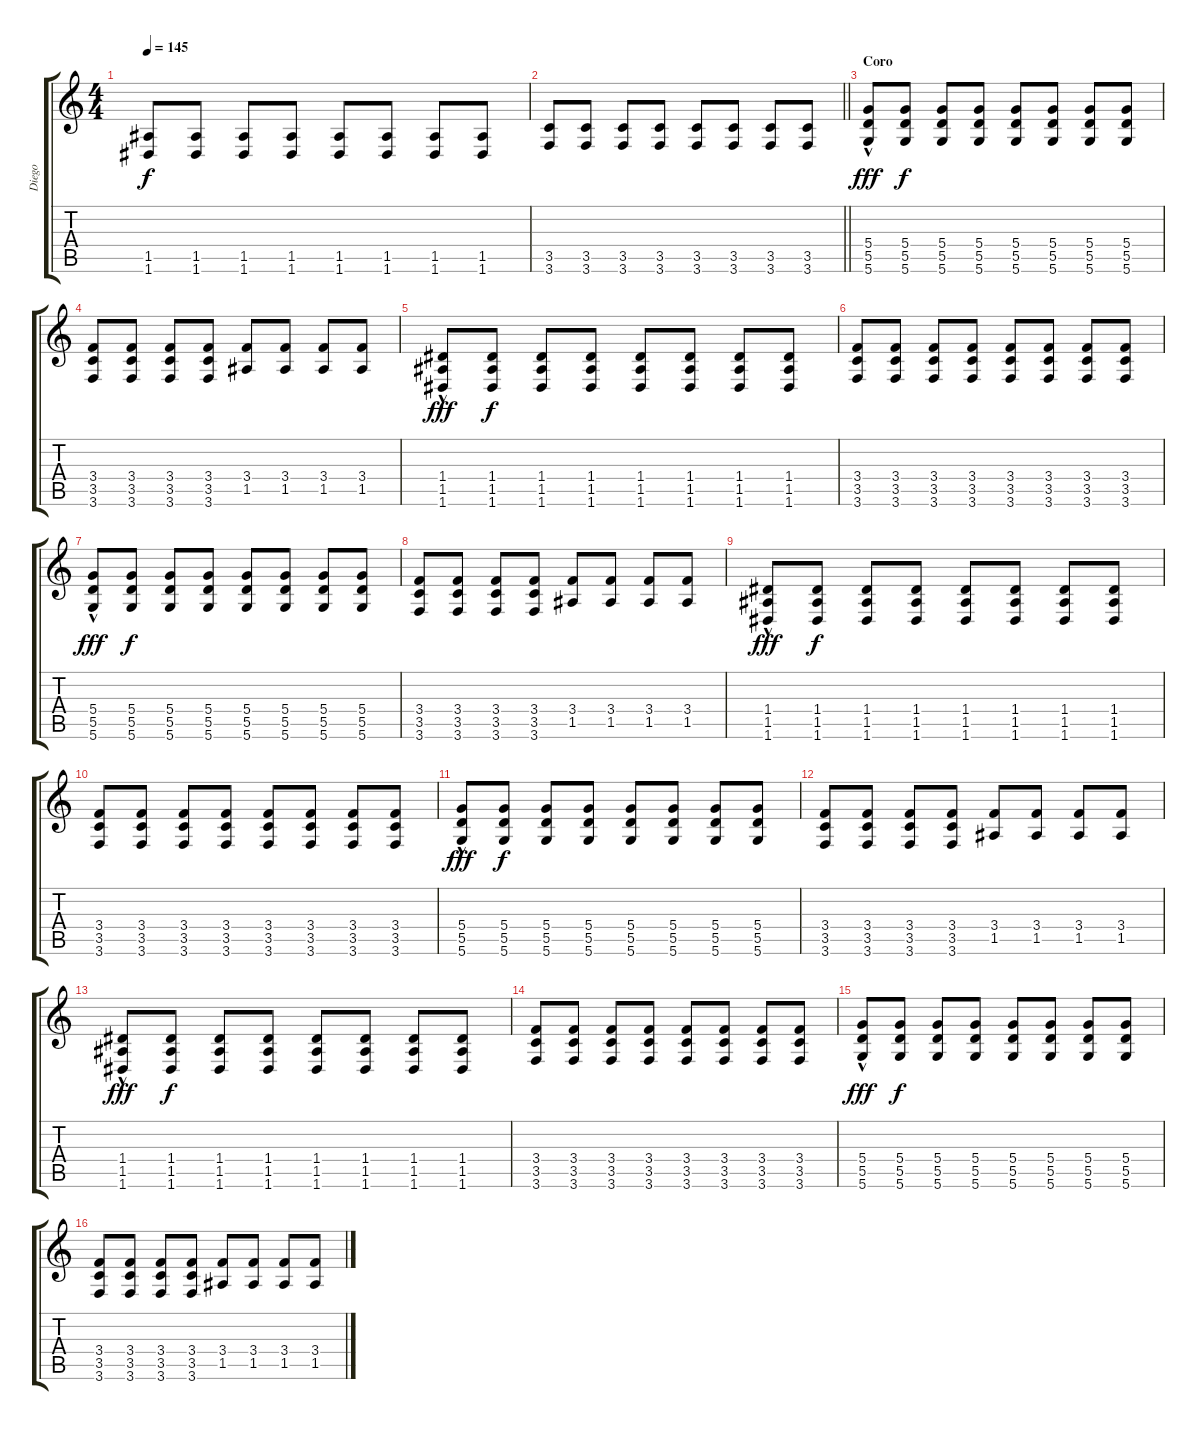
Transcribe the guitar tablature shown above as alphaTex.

\track ("Diego" "Diego") {instrument distortionguitar}
\staff {score tabs}
\tuning (E4 B3 G3 D3 A2 D2) {hide}
\ts (4 4)
\tempo 145
\clef g2
\ks c
(1.5 1.6).8{dy f} (1.5 1.6).8 (1.5 1.6).8 (1.5 1.6).8 (1.5 1.6).8 (1.5 1.6).8 (1.5 1.6).8 (1.5 1.6).8 |
\barLineRight lightlight
(3.5 3.6).8 (3.5 3.6).8 (3.5 3.6).8 (3.5 3.6).8 (3.5 3.6).8 (3.5 3.6).8 (3.5 3.6).8 (3.5 3.6).8 |
\section ("" "Coro")
(5.4{hac} 5.5{hac} 5.6{hac}).8{dy fff} (5.4 5.5 5.6).8{dy f} (5.4 5.5 5.6).8 (5.4 5.5 5.6).8 (5.4 5.5 5.6).8 (5.4 5.5 5.6).8 (5.4 5.5 5.6).8 (5.4 5.5 5.6).8 |
(3.4 3.5 3.6).8 (3.4 3.5 3.6).8 (3.4 3.5 3.6).8 (3.4 3.5 3.6).8 (3.4 1.5).8 (3.4 1.5).8 (3.4 1.5).8 (3.4 1.5).8 |
(1.4{hac} 1.5{hac} 1.6{hac}).8{dy fff} (1.4 1.5 1.6).8{dy f} (1.4 1.5 1.6).8 (1.4 1.5 1.6).8 (1.4 1.5 1.6).8 (1.4 1.5 1.6).8 (1.4 1.5 1.6).8 (1.4 1.5 1.6).8 |
(3.4 3.5 3.6).8 (3.4 3.5 3.6).8 (3.4 3.5 3.6).8 (3.4 3.5 3.6).8 (3.4 3.5 3.6).8 (3.4 3.5 3.6).8 (3.4 3.5 3.6).8 (3.4 3.5 3.6).8 |
(5.4{hac} 5.5{hac} 5.6{hac}).8{dy fff} (5.4 5.5 5.6).8{dy f} (5.4 5.5 5.6).8 (5.4 5.5 5.6).8 (5.4 5.5 5.6).8 (5.4 5.5 5.6).8 (5.4 5.5 5.6).8 (5.4 5.5 5.6).8 |
(3.4 3.5 3.6).8 (3.4 3.5 3.6).8 (3.4 3.5 3.6).8 (3.4 3.5 3.6).8 (3.4 1.5).8 (3.4 1.5).8 (3.4 1.5).8 (3.4 1.5).8 |
(1.4{hac} 1.5{hac} 1.6{hac}).8{dy fff} (1.4 1.5 1.6).8{dy f} (1.4 1.5 1.6).8 (1.4 1.5 1.6).8 (1.4 1.5 1.6).8 (1.4 1.5 1.6).8 (1.4 1.5 1.6).8 (1.4 1.5 1.6).8 |
(3.4 3.5 3.6).8 (3.4 3.5 3.6).8 (3.4 3.5 3.6).8 (3.4 3.5 3.6).8 (3.4 3.5 3.6).8 (3.4 3.5 3.6).8 (3.4 3.5 3.6).8 (3.4 3.5 3.6).8 |
(5.4{hac} 5.5{hac} 5.6{hac}).8{dy fff} (5.4 5.5 5.6).8{dy f} (5.4 5.5 5.6).8 (5.4 5.5 5.6).8 (5.4 5.5 5.6).8 (5.4 5.5 5.6).8 (5.4 5.5 5.6).8 (5.4 5.5 5.6).8 |
(3.4 3.5 3.6).8 (3.4 3.5 3.6).8 (3.4 3.5 3.6).8 (3.4 3.5 3.6).8 (3.4 1.5).8 (3.4 1.5).8 (3.4 1.5).8 (3.4 1.5).8 |
(1.4{hac} 1.5{hac} 1.6{hac}).8{dy fff} (1.4 1.5 1.6).8{dy f} (1.4 1.5 1.6).8 (1.4 1.5 1.6).8 (1.4 1.5 1.6).8 (1.4 1.5 1.6).8 (1.4 1.5 1.6).8 (1.4 1.5 1.6).8 |
(3.4 3.5 3.6).8 (3.4 3.5 3.6).8 (3.4 3.5 3.6).8 (3.4 3.5 3.6).8 (3.4 3.5 3.6).8 (3.4 3.5 3.6).8 (3.4 3.5 3.6).8 (3.4 3.5 3.6).8 |
(5.4{hac} 5.5{hac} 5.6{hac}).8{dy fff} (5.4 5.5 5.6).8{dy f} (5.4 5.5 5.6).8 (5.4 5.5 5.6).8 (5.4 5.5 5.6).8 (5.4 5.5 5.6).8 (5.4 5.5 5.6).8 (5.4 5.5 5.6).8 |
(3.4 3.5 3.6).8 (3.4 3.5 3.6).8 (3.4 3.5 3.6).8 (3.4 3.5 3.6).8 (3.4 1.5).8 (3.4 1.5).8 (3.4 1.5).8 (3.4 1.5).8
